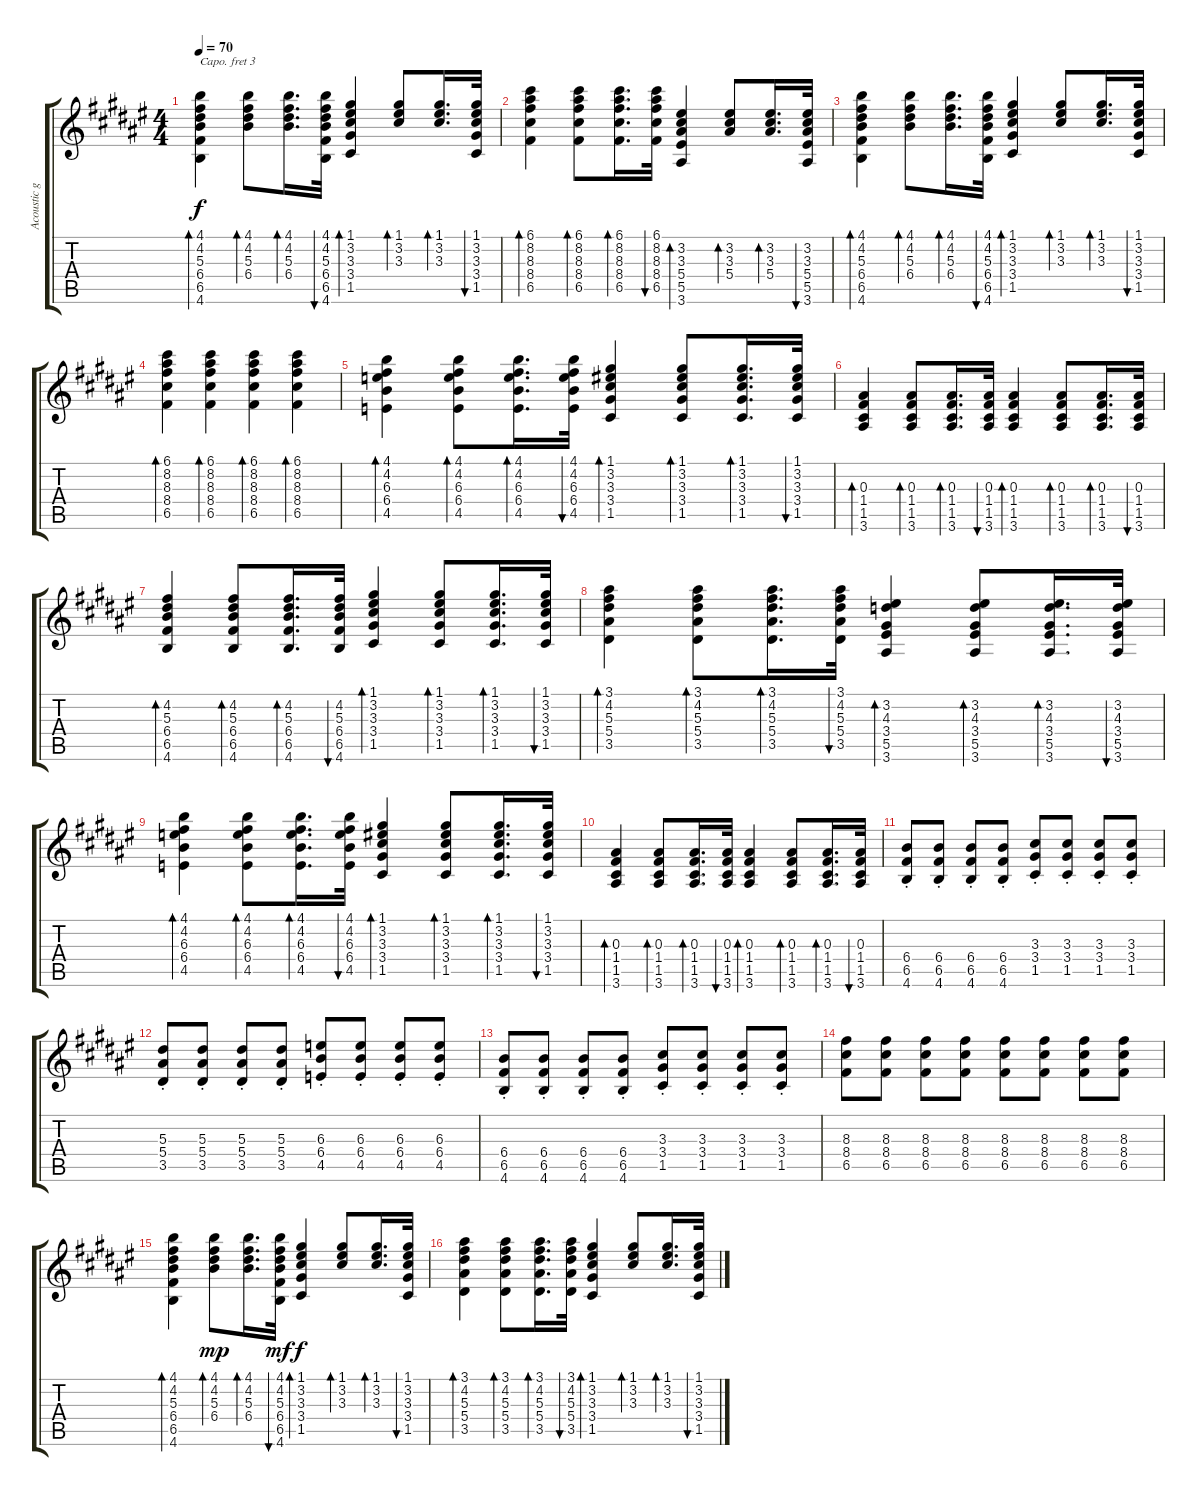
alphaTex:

\track ("Acoustic guitar" "Acoustic g") {instrument acousticguitarsteel}
\staff {score tabs}
\capo 3
\tuning (E4 B3 G3 D3 A2 E2) {hide}
\ts (4 4)
\tempo 70
\clef g2
\ks f#
(4.1 4.2 5.3 6.4 6.5 4.6).4{bd 30 dy f} (4.1 4.2 5.3 6.4).8{bd 30} (4.1 4.2 5.3 6.4).16{d bd 30} (4.1 4.2 5.3 6.4 6.5 4.6).32{bu 30} (1.1 3.2 3.3 3.4 1.5).4{bd 30} (1.1 3.2 3.3).8{bd 30} (1.1 3.2 3.3).16{d bd 30} (1.1 3.2 3.3 3.4 1.5).32{bu 30} |
(6.1 8.2 8.3 8.4 6.5).4{bd 30} (6.1 8.2 8.3 8.4 6.5).8{bd 30} (6.1 8.2 8.3 8.4 6.5).16{d bd 30} (6.1 8.2 8.3 8.4 6.5).32{bu 30} (3.2 3.3 5.4 5.5 3.6).4{bd 30} (3.2 3.3 5.4).8{bd 30} (3.2 3.3 5.4).16{d bd 30} (3.2 3.3 5.4 5.5 3.6).32{bu 30} |
(4.1 4.2 5.3 6.4 6.5 4.6).4{bd 30} (4.1 4.2 5.3 6.4).8{bd 30} (4.1 4.2 5.3 6.4).16{d bd 30} (4.1 4.2 5.3 6.4 6.5 4.6).32{bu 30} (1.1 3.2 3.3 3.4 1.5).4{bd 30} (1.1 3.2 3.3).8{bd 30} (1.1 3.2 3.3).16{d bd 30} (1.1 3.2 3.3 3.4 1.5).32{bu 30} |
(6.1 8.2 8.3 8.4 6.5).4{bd 60} (6.1 8.2 8.3 8.4 6.5).4{bd 60} (6.1 8.2 8.3 8.4 6.5).4{bd 60} (6.1 8.2 8.3 8.4 6.5).4{bd 60} |
(4.1 4.2 6.3 6.4 4.5).4{bd 30} (4.1 4.2 6.3 6.4 4.5).8{bd 30} (4.1 4.2 6.3 6.4 4.5).16{d bd 30} (4.1 4.2 6.3 6.4 4.5).32{bu 30} (1.1 3.2 3.3 3.4 1.5).4{bd 30} (1.1 3.2 3.3 3.4 1.5).8{bd 30} (1.1 3.2 3.3 3.4 1.5).16{d bd 30} (1.1 3.2 3.3 3.4 1.5).32{bu 30} |
(0.3 1.4 1.5 3.6).4{bd 30} (0.3 1.4 1.5 3.6).8{bd 30} (0.3 1.4 1.5 3.6).16{d bd 30} (0.3 1.4 1.5 3.6).32{bu 30} (0.3 1.4 1.5 3.6).4{bd 30} (0.3 1.4 1.5 3.6).8{bd 30} (0.3 1.4 1.5 3.6).16{d bd 30} (0.3 1.4 1.5 3.6).32{bu 30} |
(4.2 5.3 6.4 6.5 4.6).4{bd 30} (4.2 5.3 6.4 6.5 4.6).8{bd 30} (4.2 5.3 6.4 6.5 4.6).16{d bd 30} (4.2 5.3 6.4 6.5 4.6).32{bu 30} (1.1 3.2 3.3 3.4 1.5).4{bd 30} (1.1 3.2 3.3 3.4 1.5).8{bd 30} (1.1 3.2 3.3 3.4 1.5).16{d bd 30} (1.1 3.2 3.3 3.4 1.5).32{bu 30} |
(3.1 4.2 5.3 5.4 3.5).4{bd 30} (3.1 4.2 5.3 5.4 3.5).8{bd 30} (3.1 4.2 5.3 5.4 3.5).16{d bd 30} (3.1 4.2 5.3 5.4 3.5).32{bu 30} (3.2 4.3 3.4 5.5 3.6).4{bd 30} (3.2 4.3 3.4 5.5 3.6).8{bd 30} (3.2 4.3 3.4 5.5 3.6).16{d bd 30} (3.2 4.3 3.4 5.5 3.6).32{bu 30} |
(4.1 4.2 6.3 6.4 4.5).4{bd 30} (4.1 4.2 6.3 6.4 4.5).8{bd 30} (4.1 4.2 6.3 6.4 4.5).16{d bd 30} (4.1 4.2 6.3 6.4 4.5).32{bu 30} (1.1 3.2 3.3 3.4 1.5).4{bd 30} (1.1 3.2 3.3 3.4 1.5).8{bd 30} (1.1 3.2 3.3 3.4 1.5).16{d bd 30} (1.1 3.2 3.3 3.4 1.5).32{bu 30} |
(0.3 1.4 1.5 3.6).4{bd 30} (0.3 1.4 1.5 3.6).8{bd 30} (0.3 1.4 1.5 3.6).16{d bd 30} (0.3 1.4 1.5 3.6).32{bu 30} (0.3 1.4 1.5 3.6).4{bd 30} (0.3 1.4 1.5 3.6).8{bd 30} (0.3 1.4 1.5 3.6).16{d bd 30} (0.3 1.4 1.5 3.6).32{bu 30} |
(6.4{st} 6.5{st} 4.6{st}).8 (6.4{st} 6.5{st} 4.6{st}).8 (6.4{st} 6.5{st} 4.6{st}).8 (6.4{st} 6.5{st} 4.6{st}).8 (3.3{st} 3.4{st} 1.5{st}).8 (3.3{st} 3.4{st} 1.5{st}).8 (3.3{st} 3.4{st} 1.5{st}).8 (3.3{st} 3.4{st} 1.5{st}).8 |
(5.3{st} 5.4{st} 3.5{st}).8 (5.3{st} 5.4{st} 3.5{st}).8 (5.3{st} 5.4{st} 3.5{st}).8 (5.3{st} 5.4{st} 3.5{st}).8 (6.3{st} 6.4{st} 4.5{st}).8 (6.3{st} 6.4{st} 4.5{st}).8 (6.3{st} 6.4{st} 4.5{st}).8 (6.3{st} 6.4{st} 4.5{st}).8 |
(6.4{st} 6.5{st} 4.6{st}).8 (6.4{st} 6.5{st} 4.6{st}).8 (6.4{st} 6.5{st} 4.6{st}).8 (6.4{st} 6.5{st} 4.6{st}).8 (3.3{st} 3.4{st} 1.5{st}).8 (3.3{st} 3.4{st} 1.5{st}).8 (3.3{st} 3.4{st} 1.5{st}).8 (3.3{st} 3.4{st} 1.5{st}).8 |
(8.3 8.4 6.5).8 (8.3 8.4 6.5).8 (8.3 8.4 6.5).8 (8.3 8.4 6.5).8 (8.3 8.4 6.5).8 (8.3 8.4 6.5).8 (8.3 8.4 6.5).8 (8.3 8.4 6.5).8 |
(4.1 4.2 5.3 6.4 6.5 4.6).4{bd 30} (4.1 4.2 5.3 6.4).8{bd 30 dy mp} (4.1 4.2 5.3 6.4).16{d bd 30} (4.1 4.2 5.3 6.4 6.5 4.6).32{bu 30 dy mf} (1.1 3.2 3.3 3.4 1.5).4{bd 30 dy f} (1.1 3.2 3.3).8{bd 30} (1.1 3.2 3.3).16{d bd 30} (1.1 3.2 3.3 3.4 1.5).32{bu 30} |
(3.1 4.2 5.3 5.4 3.5).4{bd 30} (3.1 4.2 5.3 5.4 3.5).8{bd 30} (3.1 4.2 5.3 5.4 3.5).16{d bd 30} (3.1 4.2 5.3 5.4 3.5).32{bu 30} (1.1 3.2 3.3 3.4 1.5).4{bd 30} (1.1 3.2 3.3).8{bd 30} (1.1 3.2 3.3).16{d bd 30} (1.1 3.2 3.3 3.4 1.5).32{bu 30}
